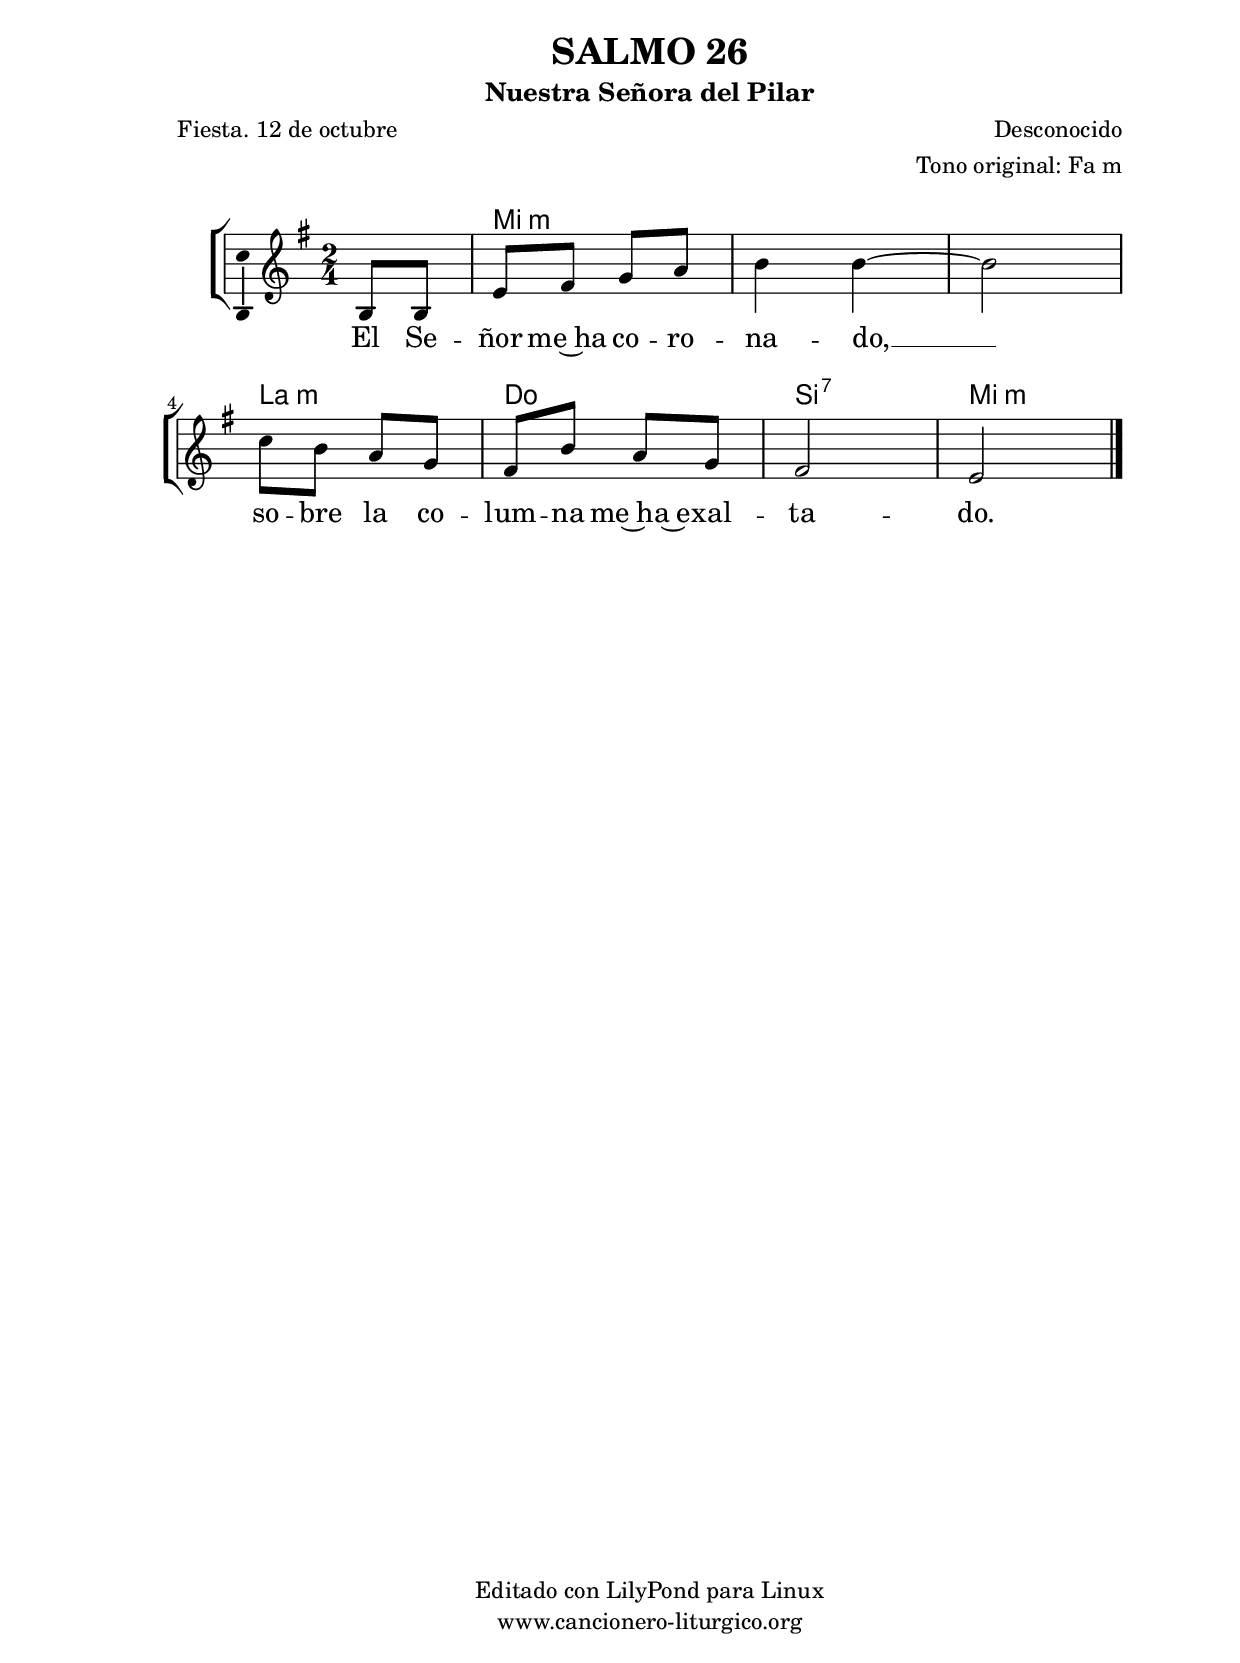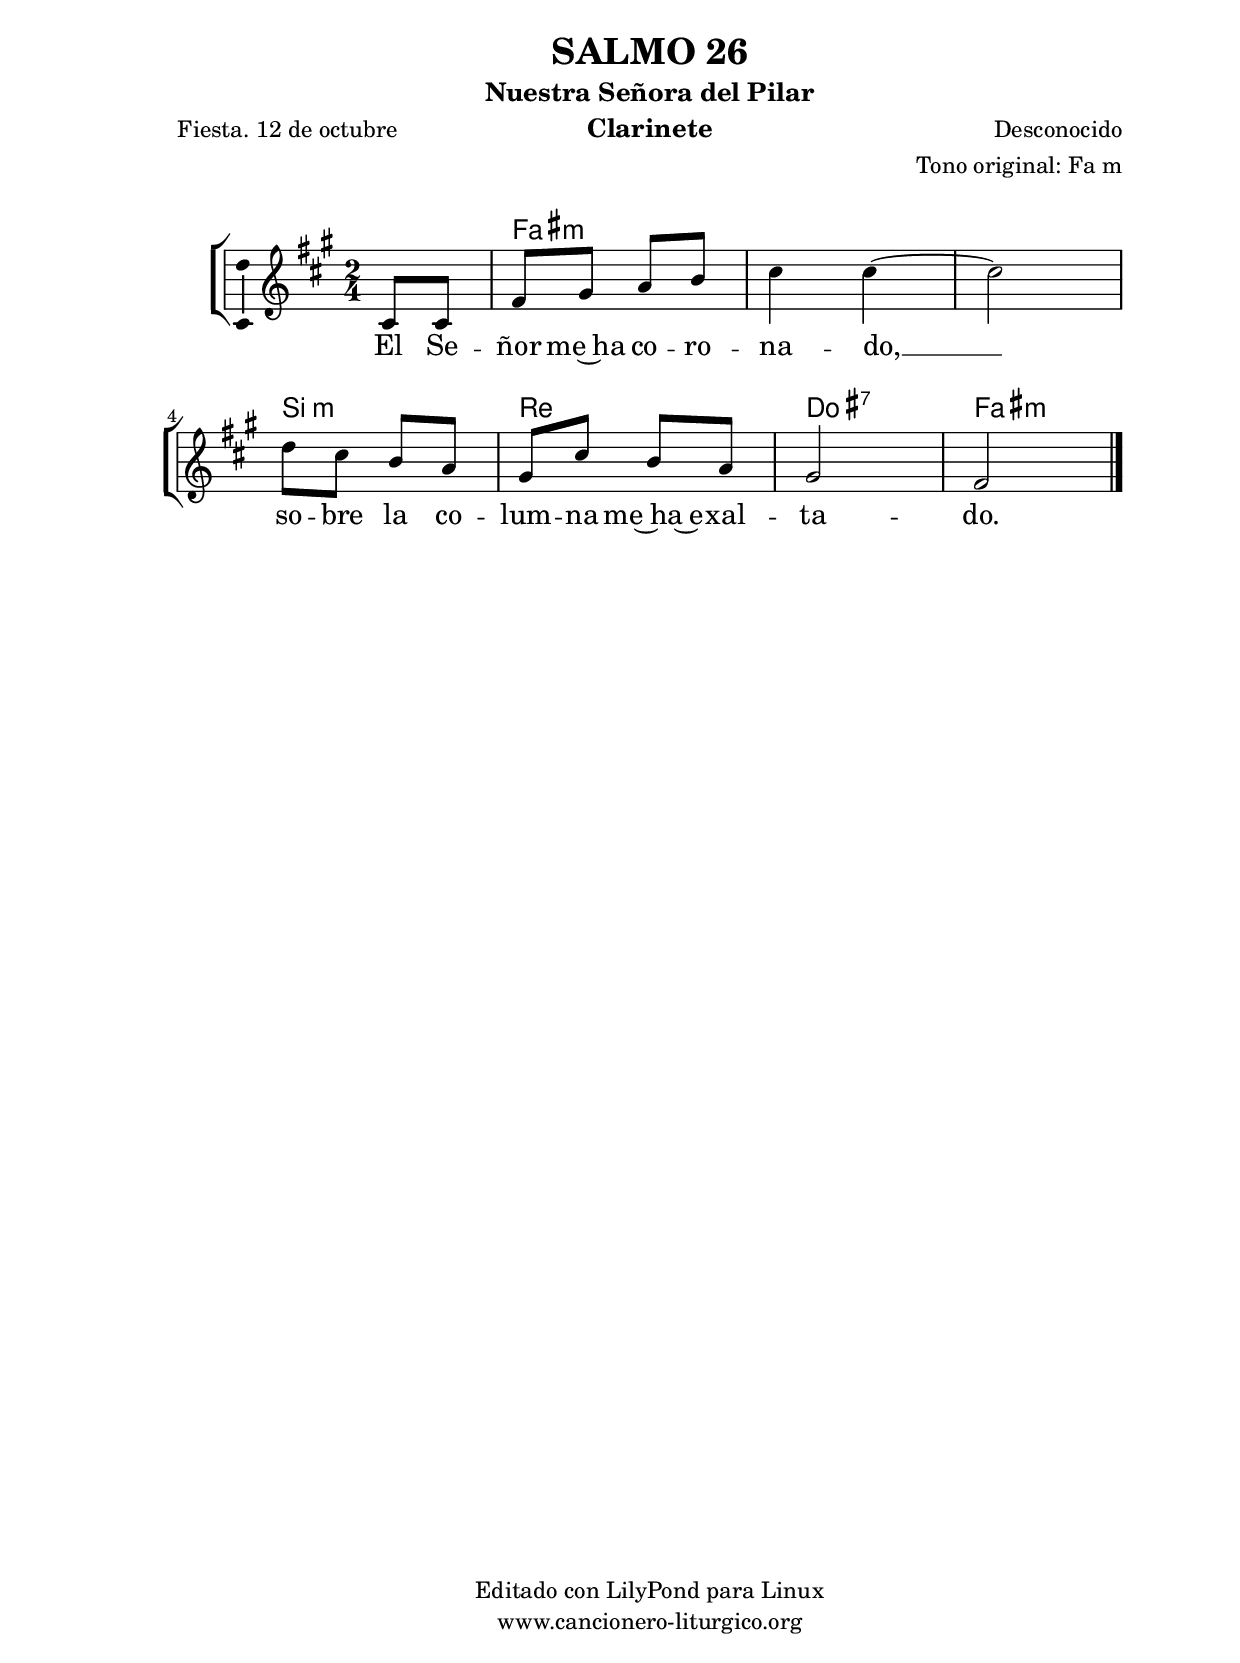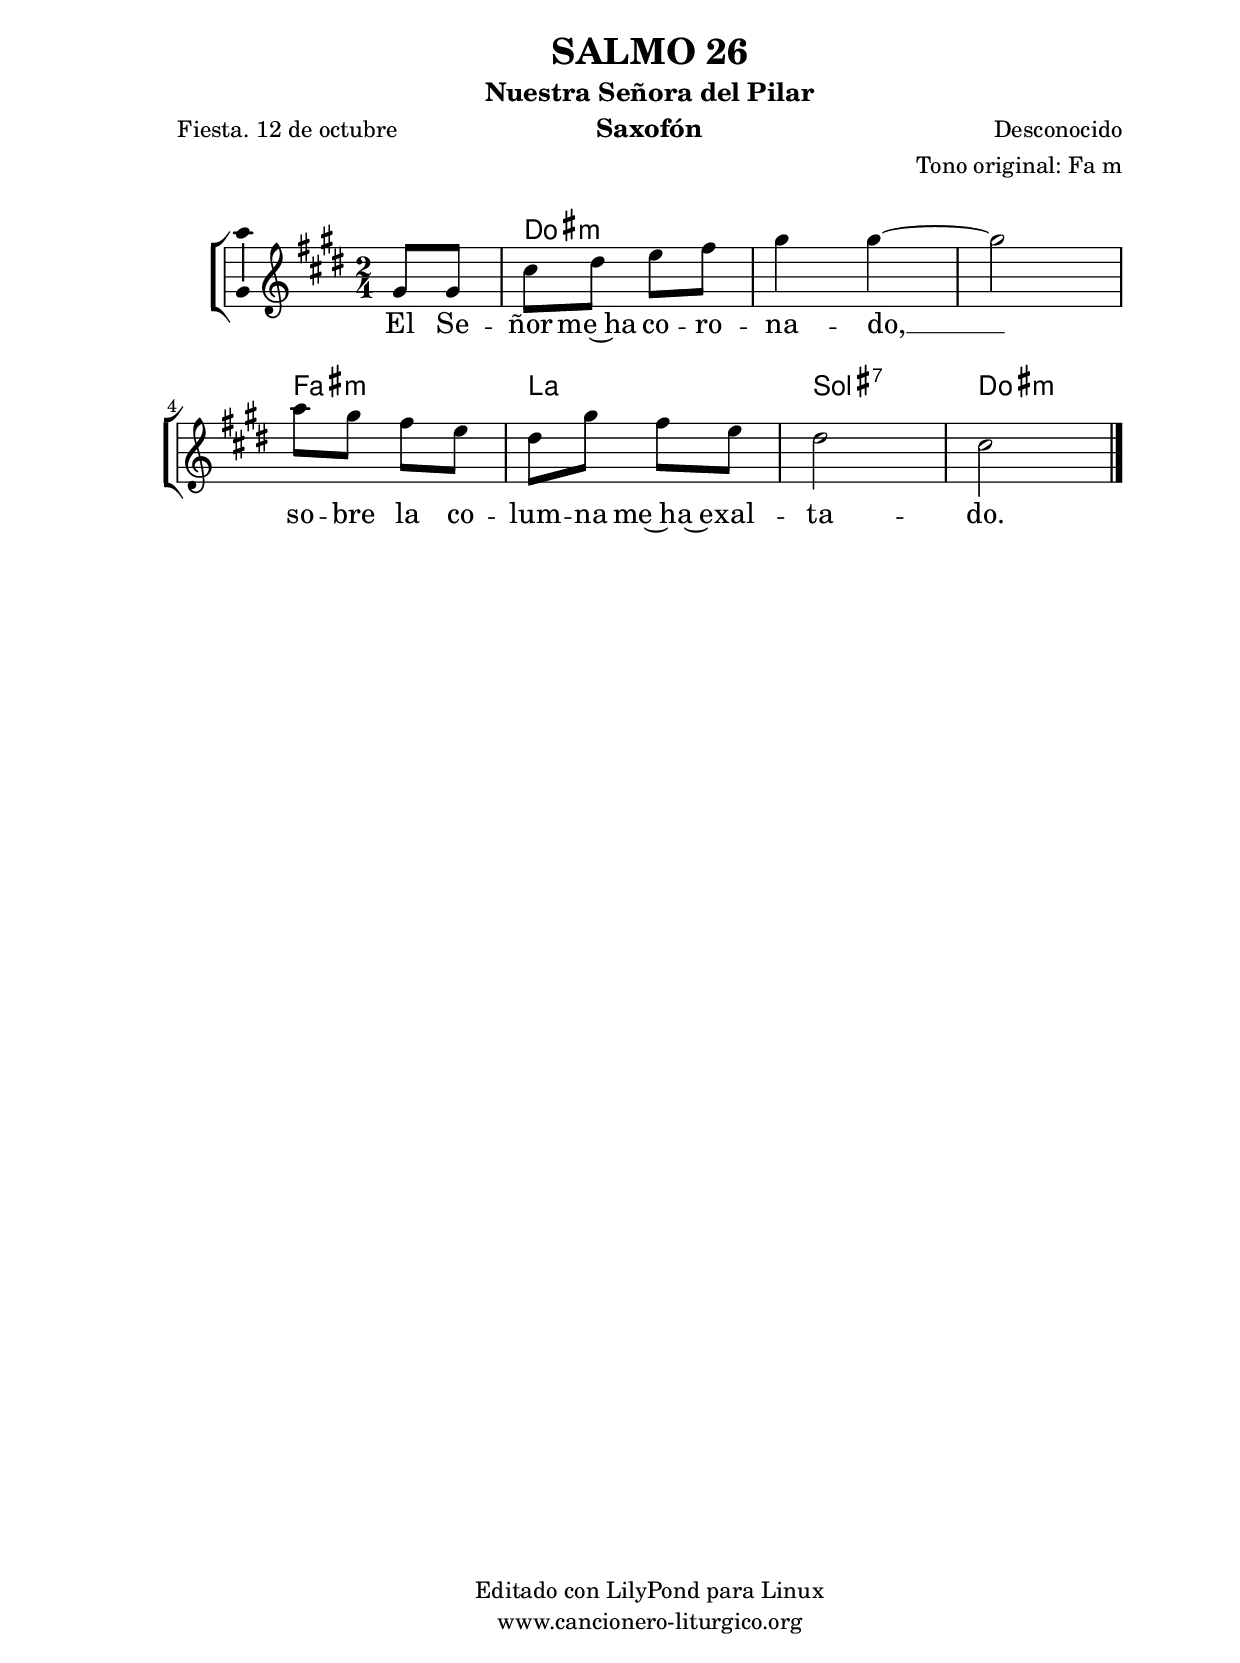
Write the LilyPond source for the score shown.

%
%para convertir .midi en .wav:
%timidity filename.midi -Ow -o finename.wav
%
%
%Para convertir de .wav a .mp3:
%lame -h -m j filename.wav
%
%
%para escuchar el midi:
%timidity nombrefichero.midi
%


%versión de lilypond para la que se ha escrito esta partitura:
\version "2.16.0"

	%Tamaño papel
	#(set-default-paper-size "a4")
	%Tamaño partitura
	#(set-global-staff-size 20)
	%No responde al pulsar sobre una nota
	#(ly:set-option 'point-and-click #f)

%parámetros del encabezamiento:
\header {
	title = "SALMO 26"
	subtitle = "Nuestra Señora del Pilar"
	composer = "Desconocido"
	poet = "Fiesta. 12 de octubre"
	meter = ""
	arranger = "Tono original: Fa m"
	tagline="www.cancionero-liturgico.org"
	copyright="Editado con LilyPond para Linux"
	}

%parámetros asociados al papel:
\paper  {
	oddHeaderMarkup = \markup {\fill-line { \on-the-fly #not-first-page \fromproperty #'header:title \on-the-fly #not-first-page \fromproperty #'header:composer }}
	evenHeaderMarkup = \markup {\fill-line { \fromproperty #'header:composer \fromproperty #'header:title }}
	#(set-paper-size "a4")
	print-page-number = ##f
	first-page-number = 1
	print-first-page-number = ##f
%	head-separation = 3.0 \cm
	top-margin = 2.0 \cm
	bottom-margin = 0.5\cm
%%%	bottom-margin = -1.0\cm
	left-margin = 3.0 \cm
	line-width = 16.0 \cm 
	indent = 8\mm
	interscoreline = 2.\mm
	between-system-space = 15\mm
%	para que las partituras no llenen la hoja:
	ragged-bottom = ##t
%	idem para la última hoja:
	ragged-last-bottom = ##f
%	para que las partituras llenen el ancho del papel:
	ragged-last = ##f
	after-title-space = 2.5 \cm
%page-count=1
%system-count=8

	%Flexible Vertical Spacing
%	markup-markup-spacing =
%	#'((basic-distance . 15) (minimum-distance . 15) (padding . 3))
	markup-system-spacing =
	#'((basic-distance . 15) (minimum-distance . 15) (padding . 3))
	system-system-spacing =
	#'((basic-distance . 15) (minimum-distance . 15) (padding . 3))
	score-system-spacing =
	#'((basic-distance . 15) (minimum-distance . 15) (padding . 5))
%	top-system-spacing = % header
%	#'((basic-distance . 8) (minimum-distance . 0) (padding . 3))
%	top-markup-spacing =
%	#'((basic-distance . 20) (minimum-distance . 20) (padding . 3))
	last-bottom-spacing = % footer
	#'((basic-distance . 5) (minimum-distance . 5) (padding . 3))
%	score-markup-spacing =
%	#'((basic-distance . 16) (minimum-distance . 13) (padding . 3))

	}


%parámetros que afectan a toda la partitura:
global =  {
	%clave de sol (G):
	\clef G
	%armadura:
	\transpose f e
	\key f \minor
	\tempo 4=80
	\set Score.tempoHideNote = ##t
	}


acordes = {
	\italianChords
	\chordmode {
	\transpose f e
{
s4
f2:m f:m f:m bes:m des c:7 f:m
	}
	}
}


melodia = 
	\transpose f e
{
	\relative c'{

\time 2/4

\partial4
c8 c
f8 g aes bes
c4 c~
c2
des8 c bes aes
g8 c bes aes
g2
f2

	\bar "|."
	}
	}


texto = \lyricmode {
El Se -- ñor me~ha co -- ro -- na -- do, __
so -- bre la co -- lum -- na me~ha~e -- xal -- ta -- do.
	}


acordesStaff = \context ChordNames = acordesStaff <<
	\set chordChanges = ##t
	\acordes
	>>


vozStaff = \context Voice = vozStaff
\with {\consists "Ambitus_engraver"}
<<
%	\set Staff.instrumentName = ""
%	\set Staff.shortInstrumentName = ""
%	\set Staff.midiInstrument = #"clarinet"
%	\set Staff.midiInstrument = #"cello"
%	\set Staff.midiInstrument = #"flute"
	\set Staff.midiInstrument = #"electric guitar (jazz)"
%	\set Staff.midiInstrument = #"english horn"
%	\set Staff.midiInstrument = #"violin"
%	\set Staff.midiInstrument = #"glockenspiel"
	\set Staff.midiMinimumVolume = #0.7
	\set Staff.midiMaximumVolume = #0.9
	\global
	\melodia
	>>


textoStaff = \context Lyrics = textoStaff <<
	\lyricsto vozStaff \texto
	>>

\book {
	\score {
		\context ChoirStaff {
			\override StaffGroup.SystemStartBracket #'collapse-height = #1
			\override Score.SystemStartBar #'collapse-height = #1
			<<
			\acordesStaff
			\vozStaff
			\textoStaff
			>>
			}
		\layout {
	    		\context {
				\Lyrics
				\override LyricText #'font-size = #2
				}
	   		 \context {
				\Score
				%fontSize = #3
				\override StaffSymbol #'staff-space = #(magstep +3)
				%\override Beam #'thickness = #0.55
				%\override SpacingSpanner #'spacing-increment = #1.0
				%\override Slur #'height-limit = #1.5
				}
			}
		}
	\score {
		\unfoldRepeats
		\context ChoirStaff {
			<<
			\acordesStaff
			\vozStaff
			>>
			}
		\midi {
	  		\context {
	  			\Score
				tempoWholesPerMinute = #(ly:make-moment 70 4)
				}
			}
		}
	}

%Partitura para clarinete
#(define output-suffix "C")
\book {
	\header{
		instrument = "Clarinete"
		}
	\score {
		\context ChoirStaff {
			\override StaffGroup.SystemStartBracket #'collapse-height = #1
			\override Score.SystemStartBar #'collapse-height = #1
\transpose c d
			<<
			\acordesStaff
			\vozStaff
			\textoStaff
			>>
			}
		\layout {
	    		\context {
				\Lyrics
				\override LyricText #'font-size = #2
				}
	   		 \context {
				\Score
				%fontSize = #3
				\override StaffSymbol #'staff-space = #(magstep +3)
				%\override Beam #'thickness = #0.55
				%\override SpacingSpanner #'spacing-increment = #1.0
				%\override Slur #'height-limit = #1.5
				}
			}
		}
	}

%Partitura para saxofón
#(define output-suffix "S")
\book {
	\header{
		instrument = "Saxofón"
		}
	\score {
		\context ChoirStaff {
			\override StaffGroup.SystemStartBracket #'collapse-height = #1
			\override Score.SystemStartBar #'collapse-height = #1
\transpose c a
			<<
			\acordesStaff
			\vozStaff
			\textoStaff
			>>
			}
		\layout {
	    		\context {
				\Lyrics
				\override LyricText #'font-size = #2
				}
	   		 \context {
				\Score
				%fontSize = #3
				\override StaffSymbol #'staff-space = #(magstep +3)
				%\override Beam #'thickness = #0.55
				%\override SpacingSpanner #'spacing-increment = #1.0
				%\override Slur #'height-limit = #1.5
				}
			}
		}
	}

